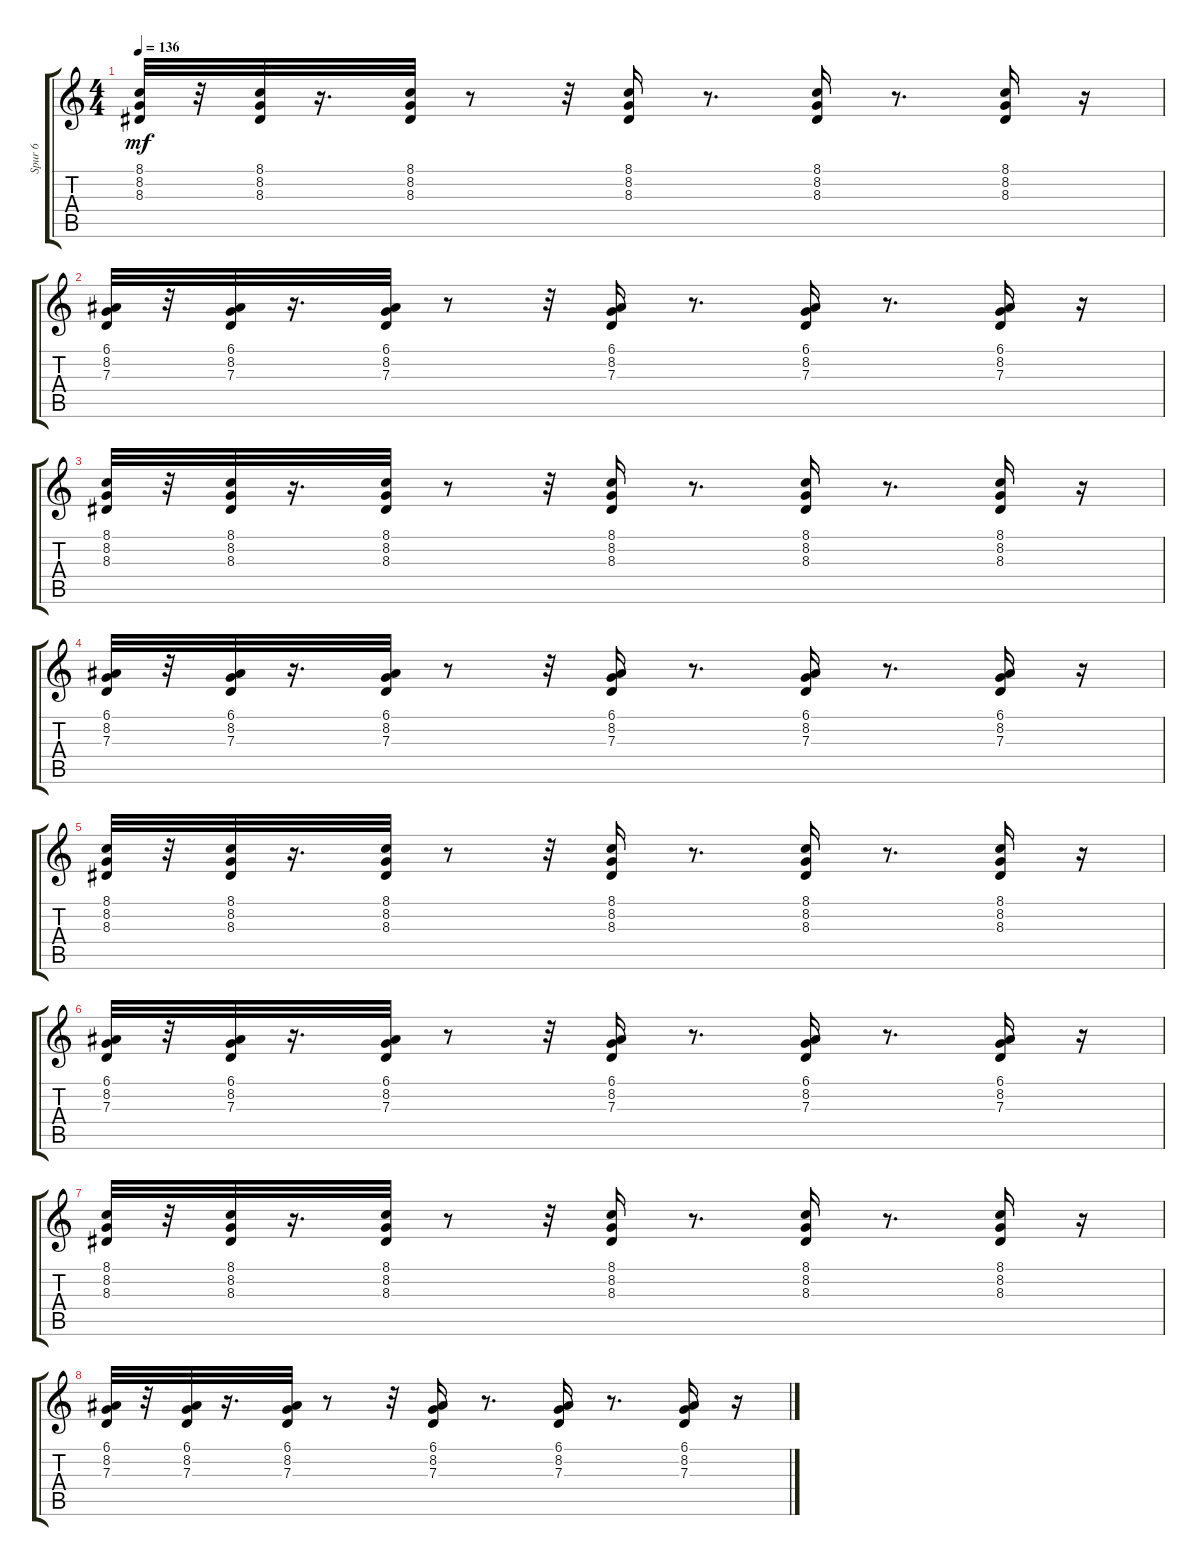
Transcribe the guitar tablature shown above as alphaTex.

\track ("Spur 6" "Spur 6") {instrument shamisen}
\staff {score tabs}
\tuning (E4 B3 G3 D3 A2 E2) {hide}
\ts (4 4)
\tempo 136
\clef g2
\ks c
(8.1 8.2 8.3).32{dy mf} r.32 (8.1 8.2 8.3).32 r.16{d} (8.1 8.2 8.3).32 r.8 r.32 (8.1 8.2 8.3).16 r.8{d} (8.1 8.2 8.3).16 r.8{d} (8.1 8.2 8.3).16 r.16 |
(6.1 8.2 7.3).32 r.32 (6.1 8.2 7.3).32 r.16{d} (6.1 8.2 7.3).32 r.8 r.32 (6.1 8.2 7.3).16 r.8{d} (6.1 8.2 7.3).16 r.8{d} (6.1 8.2 7.3).16 r.16 |
(8.1 8.2 8.3).32 r.32 (8.1 8.2 8.3).32 r.16{d} (8.1 8.2 8.3).32 r.8 r.32 (8.1 8.2 8.3).16 r.8{d} (8.1 8.2 8.3).16 r.8{d} (8.1 8.2 8.3).16 r.16 |
(6.1 8.2 7.3).32 r.32 (6.1 8.2 7.3).32 r.16{d} (6.1 8.2 7.3).32 r.8 r.32 (6.1 8.2 7.3).16 r.8{d} (6.1 8.2 7.3).16 r.8{d} (6.1 8.2 7.3).16 r.16 |
(8.1 8.2 8.3).32 r.32 (8.1 8.2 8.3).32 r.16{d} (8.1 8.2 8.3).32 r.8 r.32 (8.1 8.2 8.3).16 r.8{d} (8.1 8.2 8.3).16 r.8{d} (8.1 8.2 8.3).16 r.16 |
(6.1 8.2 7.3).32 r.32 (6.1 8.2 7.3).32 r.16{d} (6.1 8.2 7.3).32 r.8 r.32 (6.1 8.2 7.3).16 r.8{d} (6.1 8.2 7.3).16 r.8{d} (6.1 8.2 7.3).16 r.16 |
(8.1 8.2 8.3).32 r.32 (8.1 8.2 8.3).32 r.16{d} (8.1 8.2 8.3).32 r.8 r.32 (8.1 8.2 8.3).16 r.8{d} (8.1 8.2 8.3).16 r.8{d} (8.1 8.2 8.3).16 r.16 |
(6.1 8.2 7.3).32 r.32 (6.1 8.2 7.3).32 r.16{d} (6.1 8.2 7.3).32 r.8 r.32 (6.1 8.2 7.3).16 r.8{d} (6.1 8.2 7.3).16 r.8{d} (6.1 8.2 7.3).16 r.16
